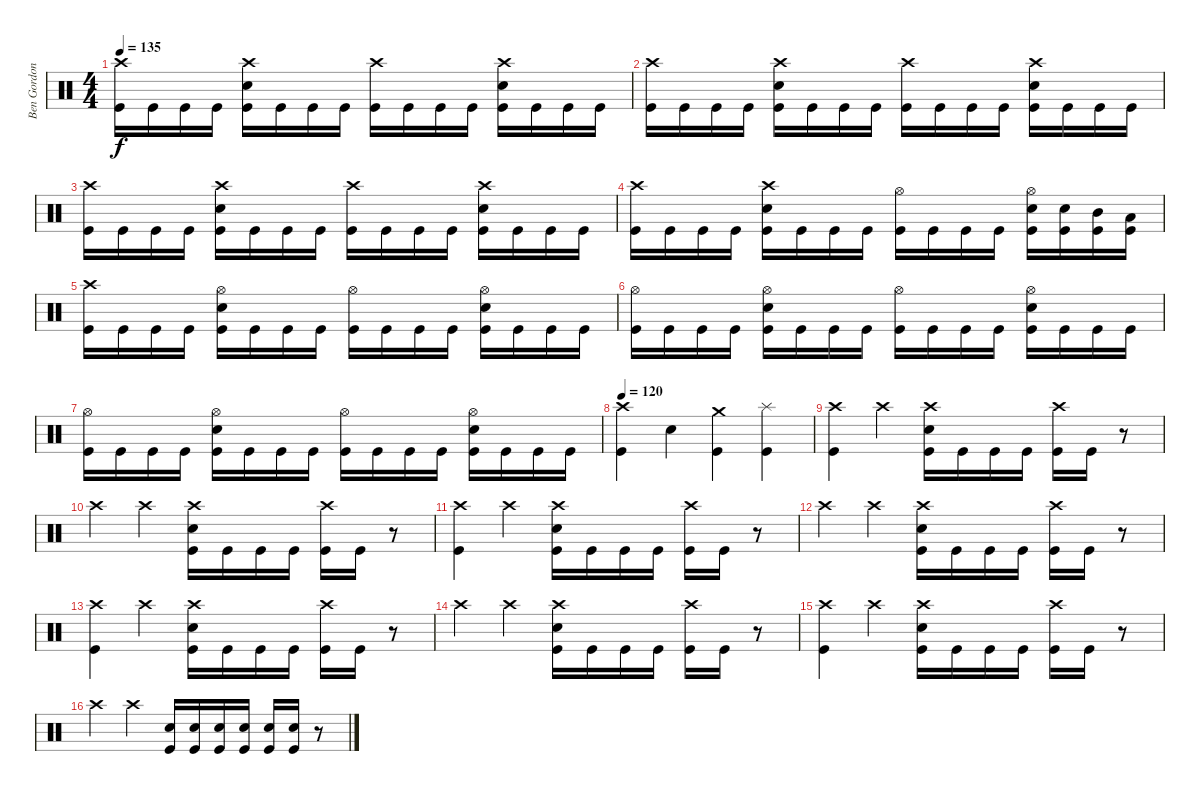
\track ("Ben Gordon" "Ben Gordon") {instrument percussion}
\staff {score}
\articulation defaults
\ts (4 4)
\tempo 135
\clef neutral
\ks c
("Crash high (hit)" "Kick (hit)").16{dy f} "Kick (hit)".16 "Kick (hit)".16 "Kick (hit)".16 ("Crash high (hit)" "Electric Snare (hit)" "Kick (hit)").16 "Kick (hit)".16 "Kick (hit)".16 "Kick (hit)".16 ("Crash high (hit)" "Kick (hit)").16 "Kick (hit)".16 "Kick (hit)".16 "Kick (hit)".16 ("Crash high (hit)" "Electric Snare (hit)" "Kick (hit)").16 "Kick (hit)".16 "Kick (hit)".16 "Kick (hit)".16 |
("Crash high (hit)" "Kick (hit)").16 "Kick (hit)".16 "Kick (hit)".16 "Kick (hit)".16 ("Crash high (hit)" "Electric Snare (hit)" "Kick (hit)").16 "Kick (hit)".16 "Kick (hit)".16 "Kick (hit)".16 ("Crash high (hit)" "Kick (hit)").16 "Kick (hit)".16 "Kick (hit)".16 "Kick (hit)".16 ("Crash high (hit)" "Electric Snare (hit)" "Kick (hit)").16 "Kick (hit)".16 "Kick (hit)".16 "Kick (hit)".16 |
("Crash high (hit)" "Kick (hit)").16 "Kick (hit)".16 "Kick (hit)".16 "Kick (hit)".16 ("Crash high (hit)" "Electric Snare (hit)" "Kick (hit)").16 "Kick (hit)".16 "Kick (hit)".16 "Kick (hit)".16 ("Crash high (hit)" "Kick (hit)").16 "Kick (hit)".16 "Kick (hit)".16 "Kick (hit)".16 ("Crash high (hit)" "Electric Snare (hit)" "Kick (hit)").16 "Kick (hit)".16 "Kick (hit)".16 "Kick (hit)".16 |
("Crash high (hit)" "Kick (hit)").16 "Kick (hit)".16 "Kick (hit)".16 "Kick (hit)".16 ("Crash high (hit)" "Electric Snare (hit)" "Kick (hit)").16 "Kick (hit)".16 "Kick (hit)".16 "Kick (hit)".16 ("Hi-Hat (open)" "Kick (hit)").16 "Kick (hit)".16 "Kick (hit)".16 "Kick (hit)".16 ("Hi-Hat (open)" "Electric Snare (hit)" "Kick (hit)").16 ("Electric Snare (hit)" "Kick (hit)").16 ("Mid Tom (hit)" "Kick (hit)").16 ("Low Tom (hit)" "Kick (hit)").16 |
("Crash high (hit)" "Kick (hit)").16 "Kick (hit)".16 "Kick (hit)".16 "Kick (hit)".16 ("Hi-Hat (open)" "Electric Snare (hit)" "Kick (hit)").16 "Kick (hit)".16 "Kick (hit)".16 "Kick (hit)".16 ("Hi-Hat (open)" "Kick (hit)").16 "Kick (hit)".16 "Kick (hit)".16 "Kick (hit)".16 ("Hi-Hat (open)" "Electric Snare (hit)" "Kick (hit)").16 "Kick (hit)".16 "Kick (hit)".16 "Kick (hit)".16 |
("Hi-Hat (open)" "Kick (hit)").16 "Kick (hit)".16 "Kick (hit)".16 "Kick (hit)".16 ("Hi-Hat (open)" "Electric Snare (hit)" "Kick (hit)").16 "Kick (hit)".16 "Kick (hit)".16 "Kick (hit)".16 ("Hi-Hat (open)" "Kick (hit)").16 "Kick (hit)".16 "Kick (hit)".16 "Kick (hit)".16 ("Hi-Hat (open)" "Electric Snare (hit)" "Kick (hit)").16 "Kick (hit)".16 "Kick (hit)".16 "Kick (hit)".16 |
("Hi-Hat (open)" "Kick (hit)").16 "Kick (hit)".16 "Kick (hit)".16 "Kick (hit)".16 ("Hi-Hat (open)" "Electric Snare (hit)" "Kick (hit)").16 "Kick (hit)".16 "Kick (hit)".16 "Kick (hit)".16 ("Hi-Hat (open)" "Kick (hit)").16 "Kick (hit)".16 "Kick (hit)".16 "Kick (hit)".16 ("Hi-Hat (open)" "Electric Snare (hit)" "Kick (hit)").16 "Kick (hit)".16 "Kick (hit)".16 "Kick (hit)".16 |
\tempo 120
("Crash high (hit)" "Kick (hit)").4 "Electric Snare (hit)".4 ("Crash medium (hit)" "Kick (hit)").4 ("Splash (hit)" "Kick (hit)").4 |
("Crash high (hit)" "Kick (hit)").4 "Crash high (hit)".4 ("Crash high (hit)" "Electric Snare (hit)" "Kick (hit)").16 "Kick (hit)".16 "Kick (hit)".16 "Kick (hit)".16 ("Crash high (hit)" "Kick (hit)").16 "Kick (hit)".16 r.8 |
"Crash high (hit)".4 "Crash high (hit)".4 ("Crash high (hit)" "Electric Snare (hit)" "Kick (hit)").16 "Kick (hit)".16 "Kick (hit)".16 "Kick (hit)".16 ("Crash high (hit)" "Kick (hit)").16 "Kick (hit)".16 r.8 |
("Crash high (hit)" "Kick (hit)").4 "Crash high (hit)".4 ("Crash high (hit)" "Electric Snare (hit)" "Kick (hit)").16 "Kick (hit)".16 "Kick (hit)".16 "Kick (hit)".16 ("Crash high (hit)" "Kick (hit)").16 "Kick (hit)".16 r.8 |
"Crash high (hit)".4 "Crash high (hit)".4 ("Crash high (hit)" "Electric Snare (hit)" "Kick (hit)").16 "Kick (hit)".16 "Kick (hit)".16 "Kick (hit)".16 ("Crash high (hit)" "Kick (hit)").16 "Kick (hit)".16 r.8 |
("Crash high (hit)" "Kick (hit)").4 "Crash high (hit)".4 ("Crash high (hit)" "Electric Snare (hit)" "Kick (hit)").16 "Kick (hit)".16 "Kick (hit)".16 "Kick (hit)".16 ("Crash high (hit)" "Kick (hit)").16 "Kick (hit)".16 r.8 |
"Crash high (hit)".4 "Crash high (hit)".4 ("Crash high (hit)" "Electric Snare (hit)" "Kick (hit)").16 "Kick (hit)".16 "Kick (hit)".16 "Kick (hit)".16 ("Crash high (hit)" "Kick (hit)").16 "Kick (hit)".16 r.8 |
("Crash high (hit)" "Kick (hit)").4 "Crash high (hit)".4 ("Crash high (hit)" "Electric Snare (hit)" "Kick (hit)").16 "Kick (hit)".16 "Kick (hit)".16 "Kick (hit)".16 ("Crash high (hit)" "Kick (hit)").16 "Kick (hit)".16 r.8 |
"Crash high (hit)".4 "Crash high (hit)".4 ("Electric Snare (hit)" "Kick (hit)").16 ("Electric Snare (hit)" "Kick (hit)").16 ("Electric Snare (hit)" "Kick (hit)").16 ("Electric Snare (hit)" "Kick (hit)").16 ("Electric Snare (hit)" "Kick (hit)").16 ("Electric Snare (hit)" "Kick (hit)").16 r.8
